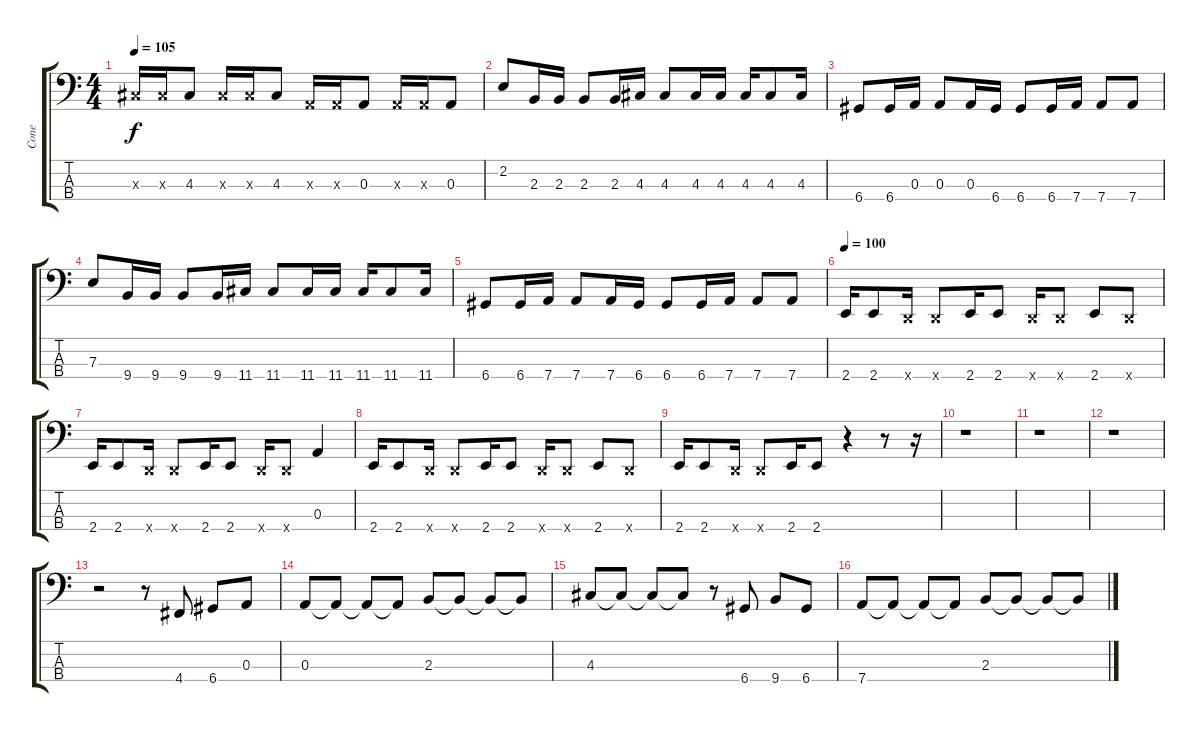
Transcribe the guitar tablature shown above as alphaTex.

\track ("Cone" "Cone") {instrument electricbasspick}
\staff {score tabs}
\tuning (G2 D2 A1 D1) {hide}
\ts (4 4)
\tempo 105
\clef f4
\ks c
4.3{x}.16{dy f} 4.3{x}.16 4.3.8 4.3{x}.16 4.3{x}.16 4.3.8 0.3{x}.16 0.3{x}.16 0.3.8 0.3{x}.16 0.3{x}.16 0.3.8 |
2.2.8 2.3.16 2.3.16 2.3.8 2.3.16 4.3.16 4.3.8 4.3.16 4.3.16 4.3.16 4.3.8 4.3.16 |
6.4.8 6.4.16 0.3.16 0.3.8 0.3.16 6.4.16 6.4.8 6.4.16 7.4.16 7.4.8 7.4.8 |
7.3.8 9.4.16 9.4.16 9.4.8 9.4.16 11.4.16 11.4.8 11.4.16 11.4.16 11.4.16 11.4.8 11.4.16 |
6.4.8 6.4.16 7.4.16 7.4.8 7.4.16 6.4.16 6.4.8 6.4.16 7.4.16 7.4.8 7.4.8 |
\tempo 100
2.4.16 2.4.8 0.4{x}.16 0.4{x}.8 2.4.16 2.4.8 0.4{x}.16 0.4{x}.8 2.4.8 0.4{x}.8 |
2.4.16 2.4.8 0.4{x}.16 0.4{x}.8 2.4.16 2.4.8 0.4{x}.16 0.4{x}.8 0.3.4 |
2.4.16 2.4.8 0.4{x}.16 0.4{x}.8 2.4.16 2.4.8 0.4{x}.16 0.4{x}.8 2.4.8 0.4{x}.8 |
2.4.16 2.4.8 0.4{x}.16 0.4{x}.8 2.4.16 2.4.8 r.4 r.8 r.16 |
r.1 |
r.1 |
r.1 |
r.2 r.8 4.4.8 6.4.8 0.3.8 |
0.3.8 0.3{t}.8 0.3{t}.8 0.3{t}.8 2.3.8 2.3{t}.8 2.3{t}.8 2.3{t}.8 |
4.3.8 4.3{t}.8 4.3{t}.8 4.3{t}.8 r.8 6.4.8 9.4.8 6.4.8 |
7.4.8 7.4{t}.8 7.4{t}.8 7.4{t}.8 2.3.8 2.3{t}.8 2.3{t}.8 2.3{t}.8
